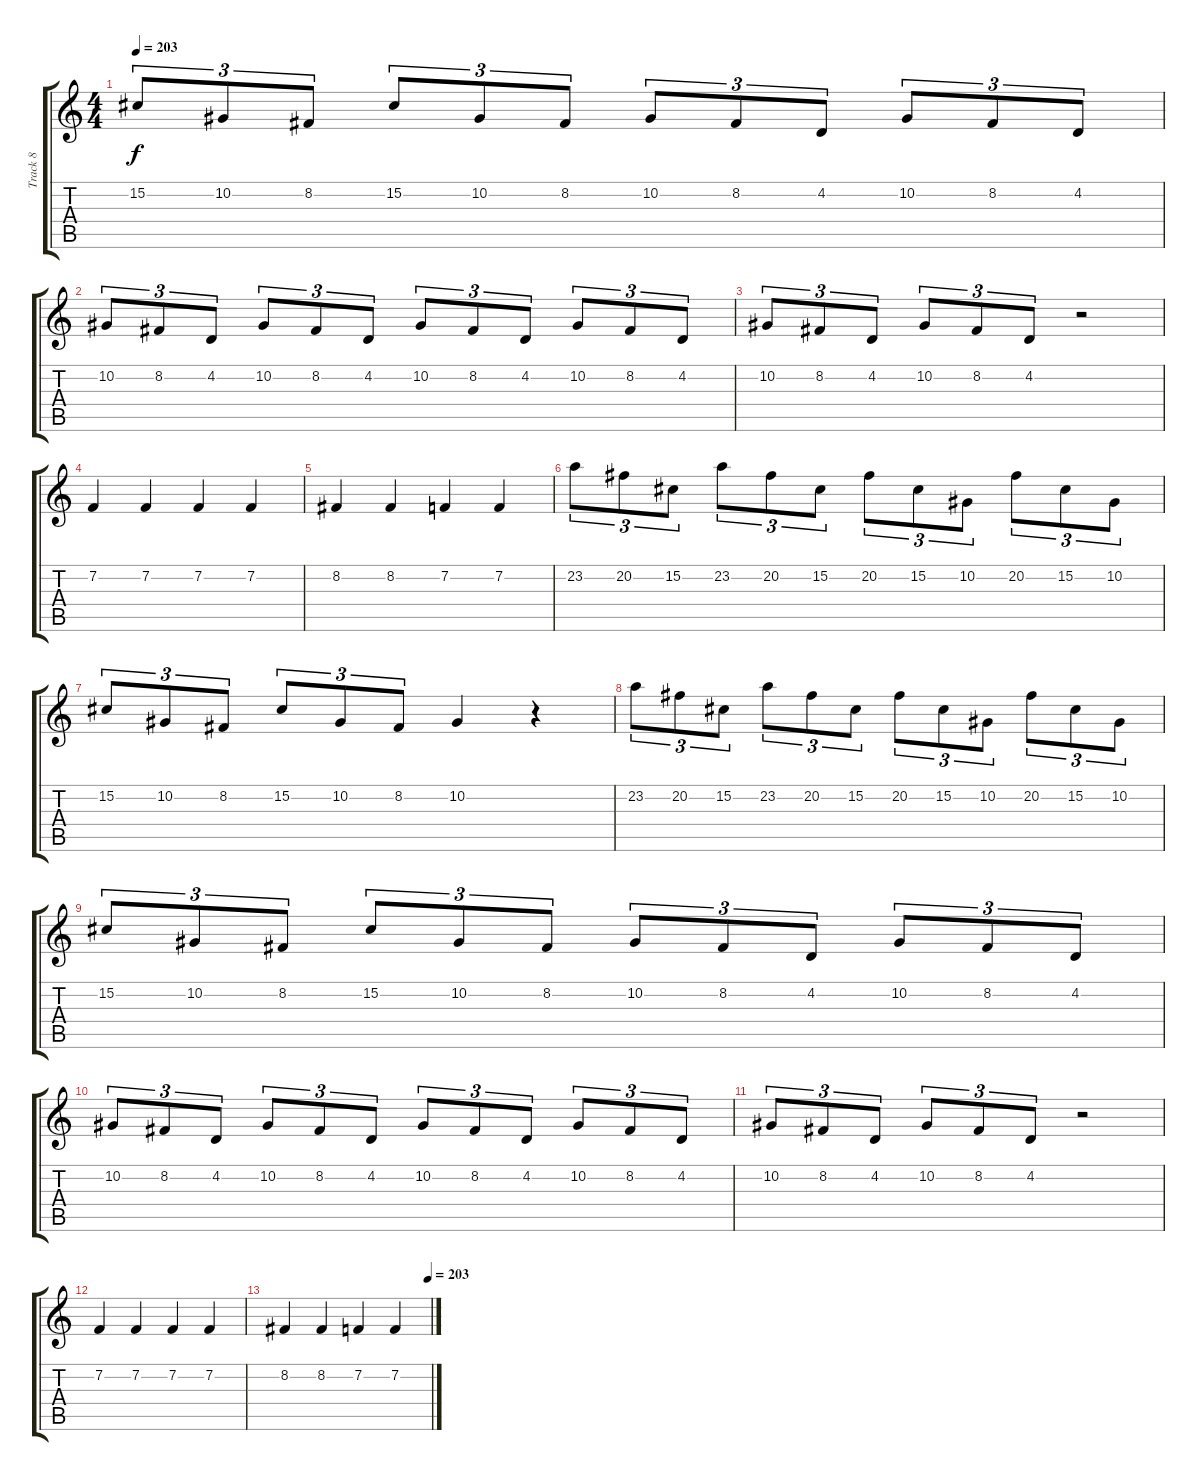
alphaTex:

\track ("Track 8" "Track 8") {instrument acousticgrandpiano}
\staff {score tabs}
\tuning (Eb4 Bb3 Gb3 Db3 Ab2 Eb2) {hide}
\ts (4 4)
\tempo 203
\clef g2
\ks c
15.2.8{tu (3 2) dy f} 10.2.8{tu (3 2)} 8.2.8{tu (3 2)} 15.2.8{tu (3 2)} 10.2.8{tu (3 2)} 8.2.8{tu (3 2)} 10.2.8{tu (3 2)} 8.2.8{tu (3 2)} 4.2.8{tu (3 2)} 10.2.8{tu (3 2)} 8.2.8{tu (3 2)} 4.2.8{tu (3 2)} |
10.2.8{tu (3 2)} 8.2.8{tu (3 2)} 4.2.8{tu (3 2)} 10.2.8{tu (3 2)} 8.2.8{tu (3 2)} 4.2.8{tu (3 2)} 10.2.8{tu (3 2)} 8.2.8{tu (3 2)} 4.2.8{tu (3 2)} 10.2.8{tu (3 2)} 8.2.8{tu (3 2)} 4.2.8{tu (3 2)} |
10.2.8{tu (3 2)} 8.2.8{tu (3 2)} 4.2.8{tu (3 2)} 10.2.8{tu (3 2)} 8.2.8{tu (3 2)} 4.2.8{tu (3 2)} r.2 |
7.2.4 7.2.4 7.2.4 7.2.4 |
8.2.4 8.2.4 7.2.4 7.2.4 |
23.2.8{tu (3 2)} 20.2.8{tu (3 2)} 15.2.8{tu (3 2)} 23.2.8{tu (3 2)} 20.2.8{tu (3 2)} 15.2.8{tu (3 2)} 20.2.8{tu (3 2)} 15.2.8{tu (3 2)} 10.2.8{tu (3 2)} 20.2.8{tu (3 2)} 15.2.8{tu (3 2)} 10.2.8{tu (3 2)} |
15.2.8{tu (3 2)} 10.2.8{tu (3 2)} 8.2.8{tu (3 2)} 15.2.8{tu (3 2)} 10.2.8{tu (3 2)} 8.2.8{tu (3 2)} 10.2.4 r.4 |
23.2.8{tu (3 2)} 20.2.8{tu (3 2)} 15.2.8{tu (3 2)} 23.2.8{tu (3 2)} 20.2.8{tu (3 2)} 15.2.8{tu (3 2)} 20.2.8{tu (3 2)} 15.2.8{tu (3 2)} 10.2.8{tu (3 2)} 20.2.8{tu (3 2)} 15.2.8{tu (3 2)} 10.2.8{tu (3 2)} |
15.2.8{tu (3 2)} 10.2.8{tu (3 2)} 8.2.8{tu (3 2)} 15.2.8{tu (3 2)} 10.2.8{tu (3 2)} 8.2.8{tu (3 2)} 10.2.8{tu (3 2)} 8.2.8{tu (3 2)} 4.2.8{tu (3 2)} 10.2.8{tu (3 2)} 8.2.8{tu (3 2)} 4.2.8{tu (3 2)} |
10.2.8{tu (3 2)} 8.2.8{tu (3 2)} 4.2.8{tu (3 2)} 10.2.8{tu (3 2)} 8.2.8{tu (3 2)} 4.2.8{tu (3 2)} 10.2.8{tu (3 2)} 8.2.8{tu (3 2)} 4.2.8{tu (3 2)} 10.2.8{tu (3 2)} 8.2.8{tu (3 2)} 4.2.8{tu (3 2)} |
10.2.8{tu (3 2)} 8.2.8{tu (3 2)} 4.2.8{tu (3 2)} 10.2.8{tu (3 2)} 8.2.8{tu (3 2)} 4.2.8{tu (3 2)} r.2 |
7.2.4 7.2.4 7.2.4 7.2.4 |
\tempo (203 0.984375)
8.2.4 8.2.4 7.2.4 7.2.4
